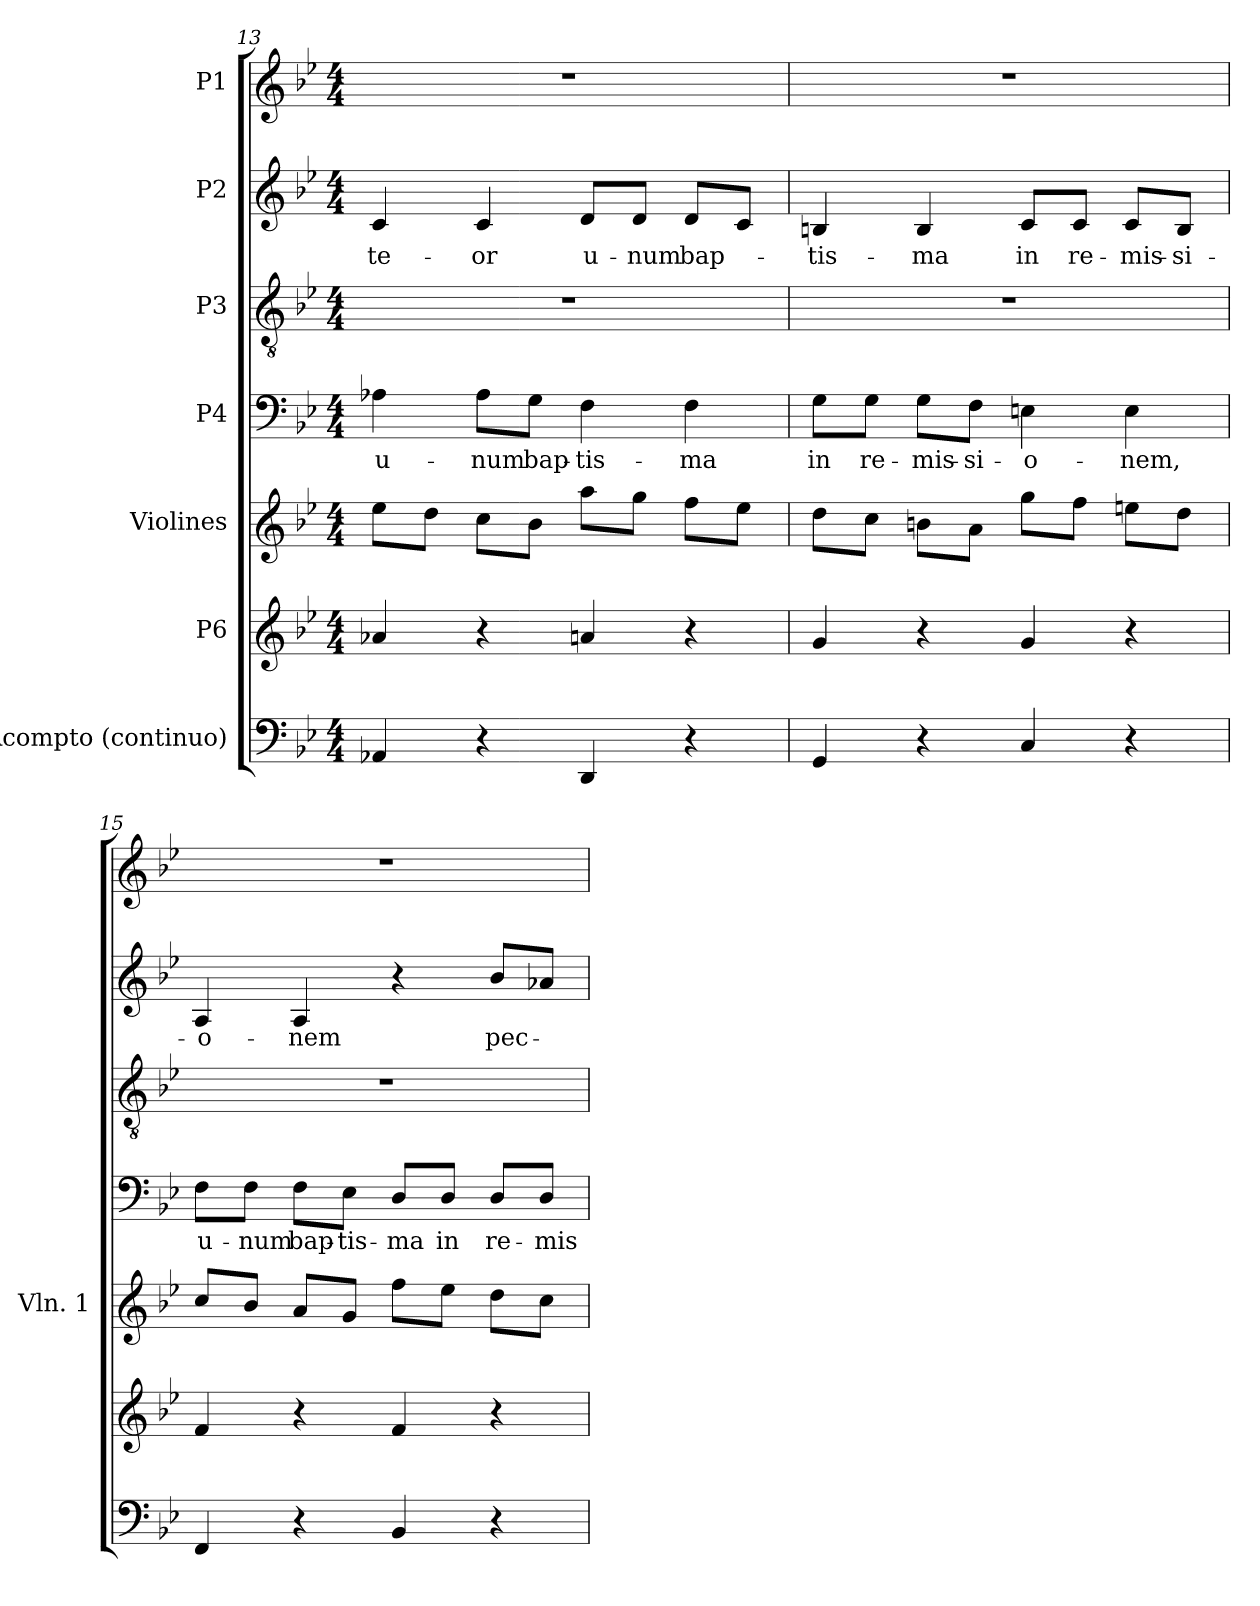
**kern	**kern	**kern	**kern	**text	**kern	**kern	**text	**kern
*part7	*part6	*part5	*part4	*part4	*part3	*part2	*part2	*part1
*staff7	*staff6	*staff5	*staff4	*staff4	*staff3	*staff2	*staff2	*staff1
*I"Acompto (continuo)	*I"P6	*I"Violines	*I"P4	*	*I"P3	*I"P2	*	*I"P1
*	*	*I'Vln. 1	*	*	*	*	*	*
!!LO:PB:g=z
*clefF4	*clefG2	*clefG2	*clefF4	*	*clefGv2	*clefG2	*	*clefG2
*	*	*	*	*	*ITrd7c12	*	*	*
*k[b-e-]	*k[b-e-]	*k[b-e-]	*k[b-e-]	*	*k[b-e-]	*k[b-e-]	*	*k[b-e-]
*B-:	*B-:	*B-:	*B-:	*	*B-:	*B-:	*	*B-:
*M4/4	*M4/4	*M4/4	*M4/4	*	*M4/4	*M4/4	*	*M4/4
=13	=13	=13	=13	=13	=13	=13	=13	=13
!	!	!	!	!LO:LY:b:color=#000000	!	!	!	!
!	!	!	!	!	!	!	!LO:LY:b:color=#000000	!
4AA-Xi/	4a-Xi/	8ee-i\L	4A-Xi\	u-	1r	4ci/	-te-	1r
.	.	8ddi\J	.	.	.	.	.	.
!	!	!	!	!LO:LY:b:color=#000000	!	!	!	!
!	!	!	!	!	!	!	!LO:LY:b:color=#000000	!
4r	4r	8cci\L	8A-i\L	-num	.	4ci/	-or	.
!	!	!	!	!LO:LY:b:color=#000000	!	!	!	!
.	.	8b-i\J	8Gi\J	bap-	.	.	.	.
!	!	!	!	!LO:LY:b:color=#000000	!	!	!	!
!	!	!	!	!	!	!	!LO:LY:b:color=#000000	!
4DDi/	4ani/	8aai\L	4Fi\	-tis-	.	8di/L	u-	.
!	!	!	!	!	!	!	!LO:LY:b:color=#000000	!
.	.	8ggi\J	.	.	.	8di/J	-num	.
!	!	!	!	!LO:LY:b:color=#000000	!	!	!	!
!	!	!	!	!	!	!	!LO:LY:b:color=#000000	!
4r	4r	8ffi\L	4Fi\	-ma	.	8di/L	bap-	.
.	.	8ee-i\J	.	.	.	8ci/J	.	.
=14	=14	=14	=14	=14	=14	=14	=14	=14
!	!	!	!	!LO:LY:b:color=#000000	!	!	!	!
!	!	!	!	!	!	!	!LO:LY:b:color=#000000	!
4GGi/	4gi/	8ddi\L	8Gi\L	in	1r	4Bni/	-tis-	1r
!	!	!	!	!LO:LY:b:color=#000000	!	!	!	!
.	.	8cci\J	8Gi\J	re-	.	.	.	.
!	!	!	!	!LO:LY:b:color=#000000	!	!	!	!
!	!	!	!	!	!	!	!LO:LY:b:color=#000000	!
4r	4r	8bni\L	8Gi\L	-mis-	.	4Bi/	-ma	.
!	!	!	!	!LO:LY:b:color=#000000	!	!	!	!
.	.	8ai\J	8Fi\J	-si-	.	.	.	.
!	!	!	!	!LO:LY:b:color=#000000	!	!	!	!
!	!	!	!	!	!	!	!LO:LY:b:color=#000000	!
4Ci/	4gi/	8ggi\L	4Eni\	-o-	.	8ci/L	in	.
!	!	!	!	!	!	!	!LO:LY:b:color=#000000	!
.	.	8ffi\J	.	.	.	8ci/J	re-	.
!	!	!	!	!LO:LY:b:color=#000000	!	!	!	!
!	!	!	!	!	!	!	!LO:LY:b:color=#000000	!
4r	4r	8eeni\L	4Ei\	-nem,	.	8ci/L	-mis-	.
!	!	!	!	!	!	!	!LO:LY:b:color=#000000	!
.	.	8ddi\J	.	.	.	8Bi/J	-si-	.
!!LO:LB:g=z
=15	=15	=15	=15	=15	=15	=15	=15	=15
!	!	!	!	!LO:LY:b:color=#000000	!	!	!	!
!	!	!	!	!	!	!	!LO:LY:b:color=#000000	!
4FFi/	4fi/	8cci/L	8Fi\L	u-	1r	4Ai/	-o-	1r
!	!	!	!	!LO:LY:b:color=#000000	!	!	!	!
.	.	8b-i/J	8Fi\J	-num	.	.	.	.
!	!	!	!	!LO:LY:b:color=#000000	!	!	!	!
!	!	!	!	!	!	!	!LO:LY:b:color=#000000	!
4r	4r	8ai/L	8Fi\L	bap-	.	4Ai/	-nem	.
!	!	!	!	!LO:LY:b:color=#000000	!	!	!	!
.	.	8gi/J	8E-i\J	-tis-	.	.	.	.
!	!	!	!	!LO:LY:b:color=#000000	!	!	!	!
4BB-i/	4fi/	8ffi\L	8Di/L	-ma	.	4r	.	.
!	!	!	!	!LO:LY:b:color=#000000	!	!	!	!
.	.	8ee-i\J	8Di/J	in	.	.	.	.
!	!	!	!	!LO:LY:b:color=#000000	!	!	!	!
!	!	!	!	!	!	!	!LO:LY:b:color=#000000	!
4r	4r	8ddi\L	8Di/L	re-	.	8b-i/L	pec-	.
!	!	!	!	!LO:LY:b:color=#000000	!	!	!	!
.	.	8cci\J	8Di/J	-mis-	.	8a-Xi/J	.	.
=	=	=	=	=	=	=	=	=
*-	*-	*-	*-	*-	*-	*-	*-	*-
